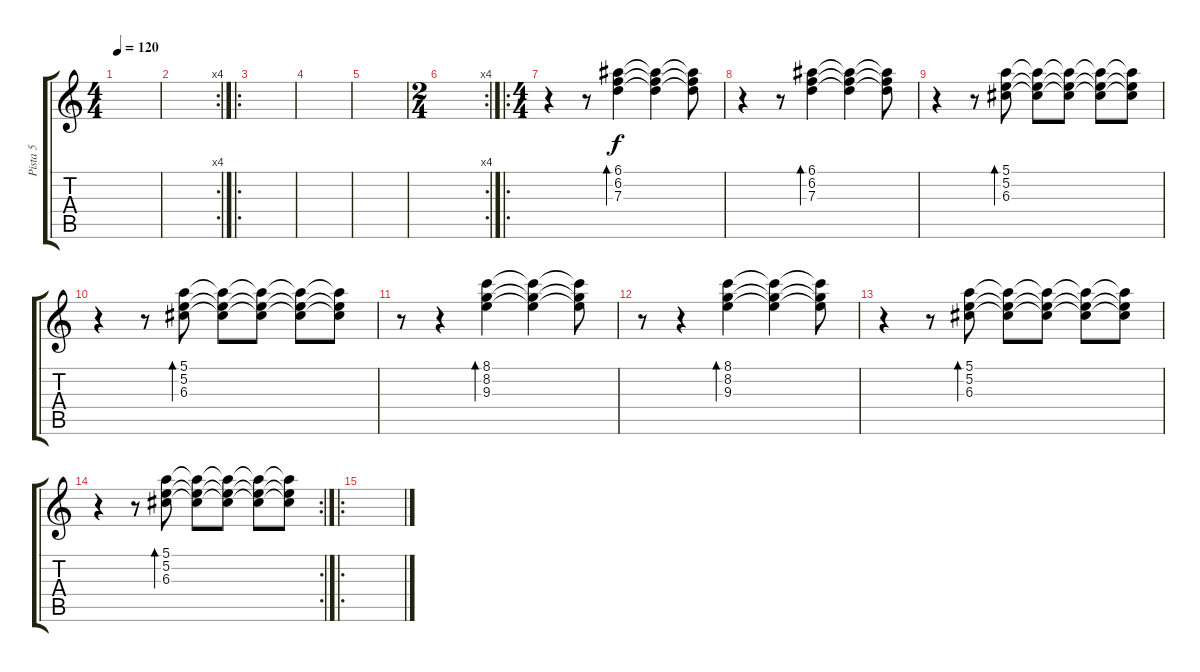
\track ("Pista 5" "Pista 5") {instrument electricguitarclean}
\staff {score tabs}
\tuning (E4 B3 G3 D3 A2 E2) {hide}
\ts (4 4)
\tempo 120
\clef g2
\ks c
|
\rc 4
|
\ro
|
|
|
\rc 4
\ts (2 4)
|
\ro
\ts (4 4)
r.4 r.8 (6.1 6.2 7.3).4{bd 60} (6.1{t} 6.2{t} 7.3{t}).4 (6.1{t} 6.2{t} 7.3{t}).8 |
r.4 r.8 (6.1 6.2 7.3).4{bd 60} (6.1{t} 6.2{t} 7.3{t}).4 (6.1{t} 6.2{t} 7.3{t}).8 |
r.4 r.8 (5.1 5.2 6.3).8{bd 60} (5.1{t} 5.2{t} 6.3{t}).8 (5.1{t} 5.2{t} 6.3{t}).8 (5.1{t} 5.2{t} 6.3{t}).8 (5.1{t} 5.2{t} 6.3{t}).8 |
r.4 r.8 (5.1 5.2 6.3).8{bd 60} (5.1{t} 5.2{t} 6.3{t}).8 (5.1{t} 5.2{t} 6.3{t}).8 (5.1{t} 5.2{t} 6.3{t}).8 (5.1{t} 5.2{t} 6.3{t}).8 |
r.8 r.4 (8.1 8.2 9.3).4{bd 60} (8.1{t} 8.2{t} 9.3{t}).4 (8.1{t} 8.2{t} 9.3{t}).8 |
r.8 r.4 (8.1 8.2 9.3).4{bd 60} (8.1{t} 8.2{t} 9.3{t}).4 (8.1{t} 8.2{t} 9.3{t}).8 |
r.4 r.8 (5.1 5.2 6.3).8{bd 60} (5.1{t} 5.2{t} 6.3{t}).8 (5.1{t} 5.2{t} 6.3{t}).8 (5.1{t} 5.2{t} 6.3{t}).8 (5.1{t} 5.2{t} 6.3{t}).8 |
\rc 2
r.4 r.8 (5.1 5.2 6.3).8{bd 60} (5.1{t} 5.2{t} 6.3{t}).8 (5.1{t} 5.2{t} 6.3{t}).8 (5.1{t} 5.2{t} 6.3{t}).8 (5.1{t} 5.2{t} 6.3{t}).8 |
\ro
